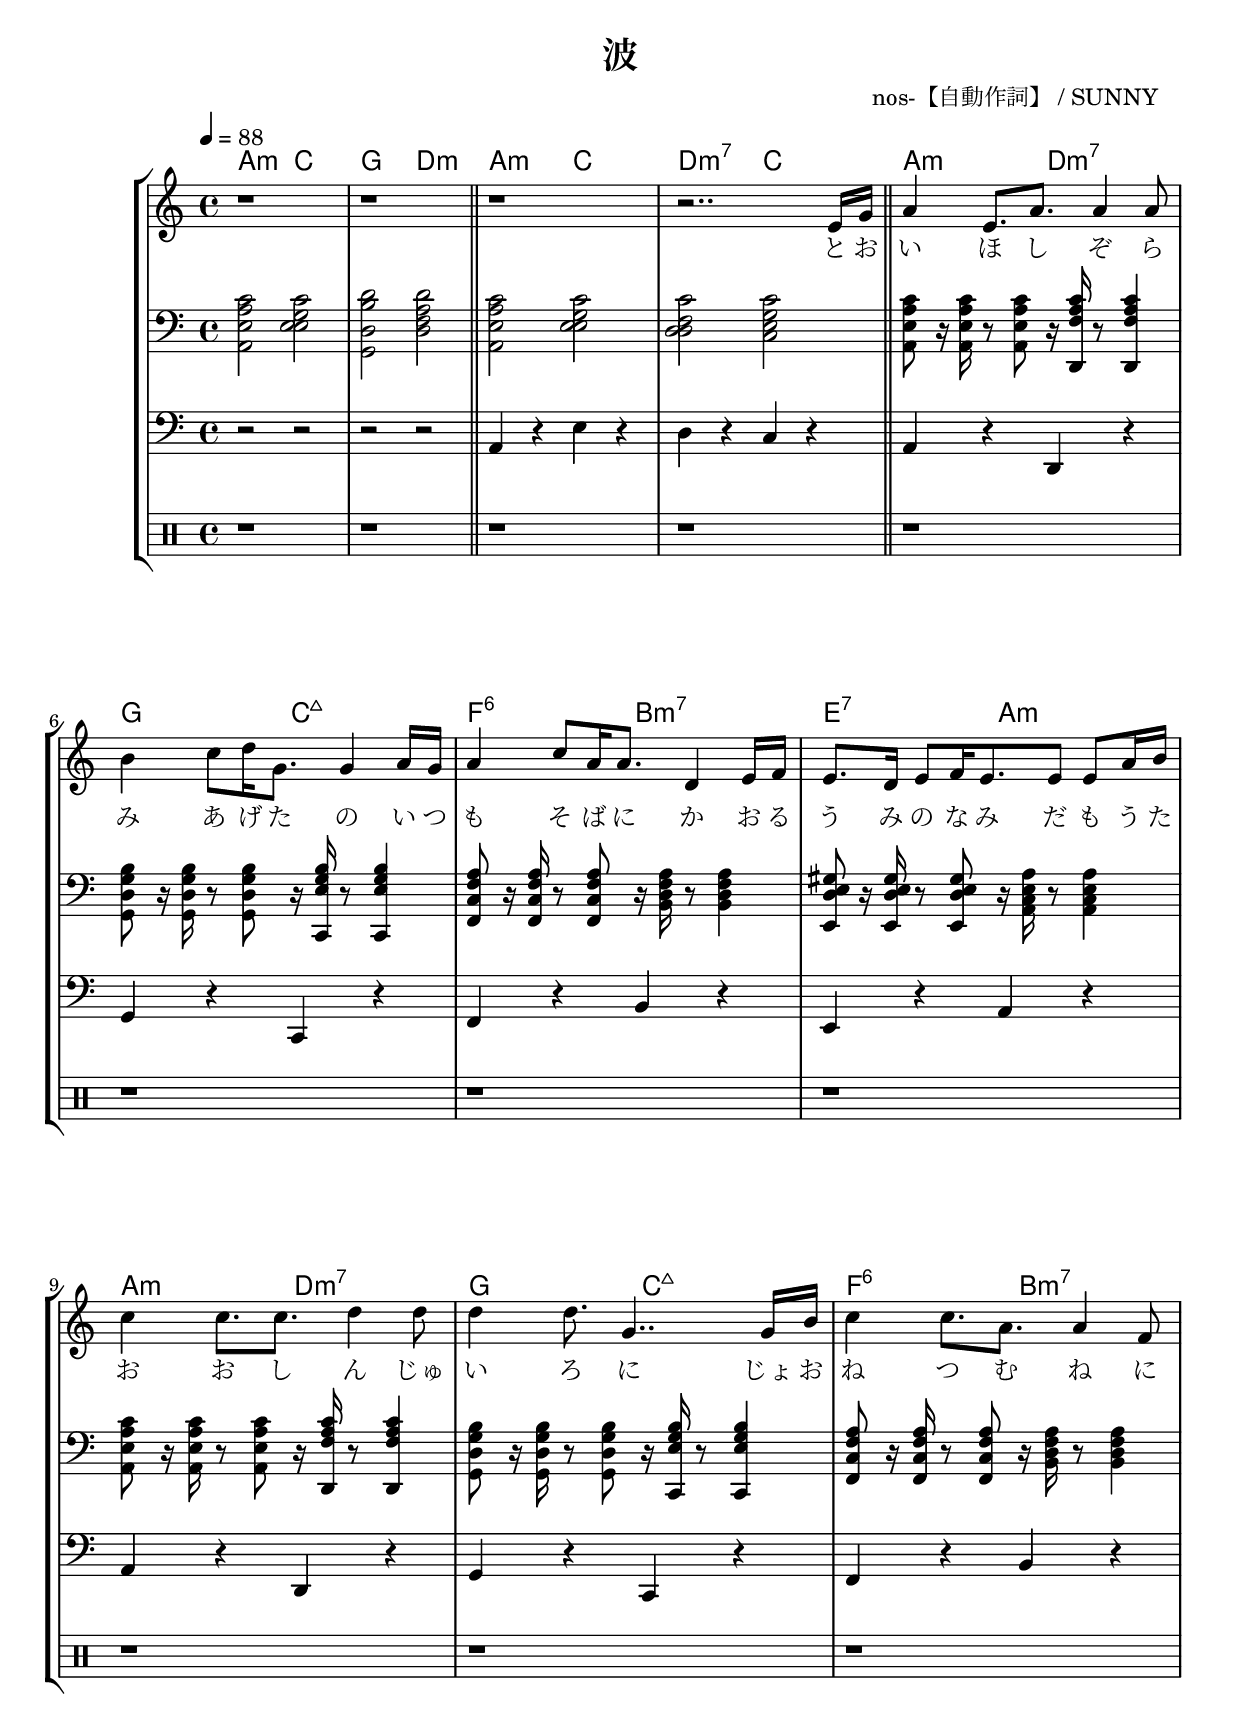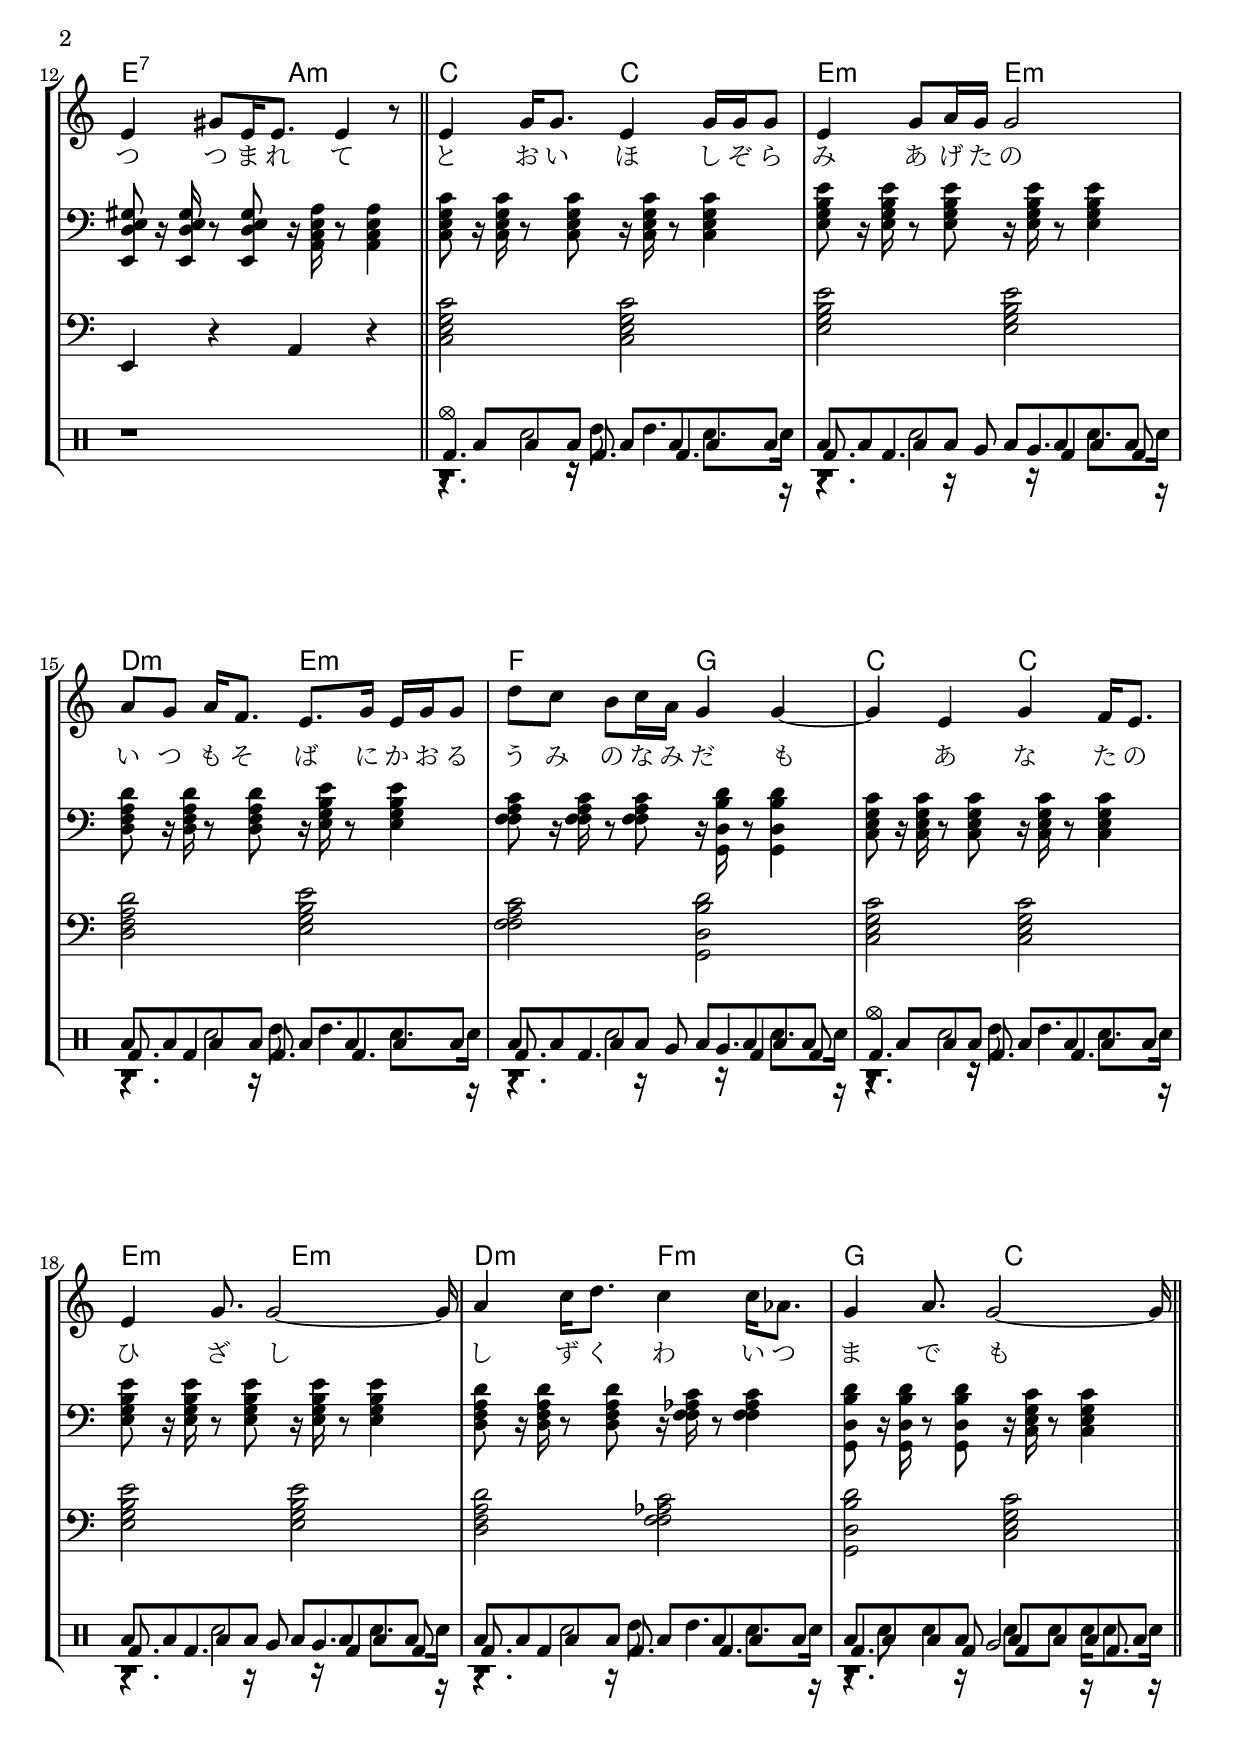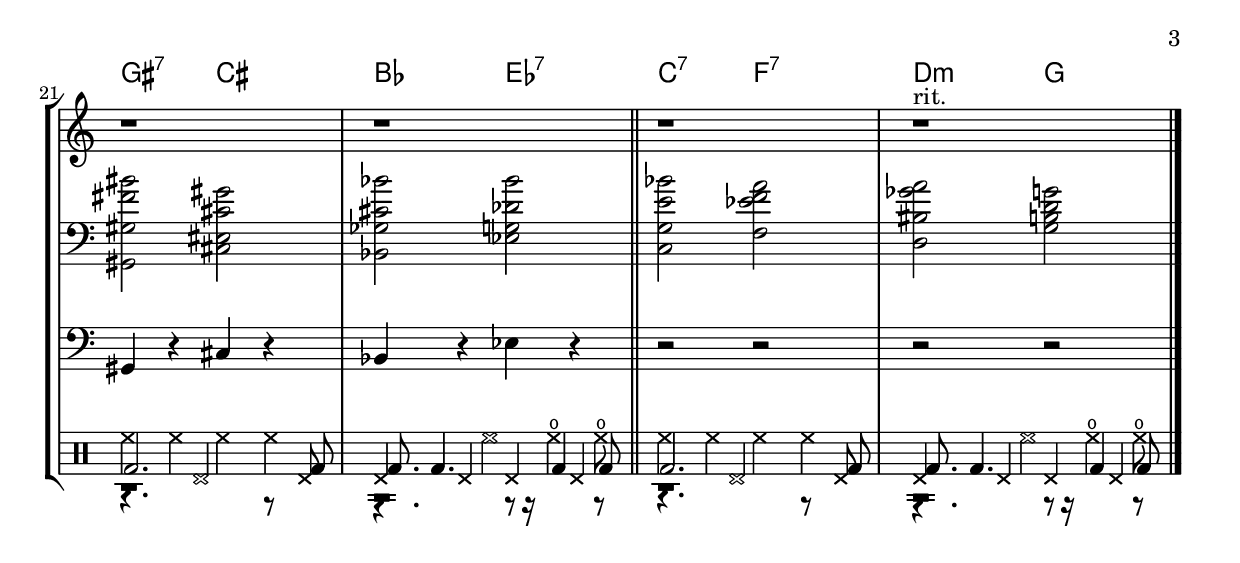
\version "2.12.1"

\header {
	title = \markup {波}
	composer = \markup \center-column {"nos-【自動作詞】 / SUNNY　"}
}

harmony = \chordmode {
	a2:m c g d:m 

	a:m c d:min7 c 

	a:m d:min7 g c:maj7 f:6 b:m7 e:7 a:m a:m d:min7 g c:maj7 f:6 b:m7 e:7 a:m 

	c c e:m e:m d:m e:m f g c c e:m e:m d:m f:m g c 

	gis:7 cis bes es:7 

	c:7 f:7 d:m g 
}

melody = {
	\key c \major
	\tempo 4 = 88
	r1 | r1   
	r1 | r2.. 
	\set Staff.midiInstrument = #"mmi0.42"
	\set Staff.midiMinimumVolume = #0.7
	\set Staff.midiMaximumVolume = #0.9
	e'16  g'16 
	a'4  e'8.  a'8.  a'4  a'8 
	b'4  c''8  d''16  g'8.  g'4  a'16  g'16 
	a'4  c''8  a'16  a'8.  d'4  e'16  f'16 
	e'8.  d'16  e'8  f'16  e'8.  e'8  e'8  a'16  b'16 
	c''4  c''8.  c''8.  d''4  d''8 
	d''4  d''8.  g'4..  g'16  b'16 
	c''4  c''8.  a'8.  a'4  f'8 
	e'4  gis'8  e'16  e'8.  e'4  	r8 	\set Staff.midiInstrument = #"mmi0.42"
	\set Staff.midiMinimumVolume = #0.7
	\set Staff.midiMaximumVolume = #0.9
	e'4  g'16  g'8.  e'4  g'16  g'16  g'8 
	e'4  g'8  a'16  g'16  g'2 
	a'8  g'8  a'16  f'8.  e'8.  g'16  e'16  g'16  g'8 
	d''8  c''8  b'8  c''16  a'16  g'4  g'4~ 
	g'4  e'4  g'4  f'16  e'8. 
	e'4  g'8.  g'2~g'16 
	a'4  c''16  d''8.  c''4  c''16  as'8. 
	g'4  a'8.  g'2~g'16
	r1 | r1   
	r1 | r1^"rit." \bar "|."
}

words = \lyricmode {
	
	
	と  お  い  ほ  し  ぞ  ら  み  あ  げ  た  の  い  つ  も  そ  ば  に  か  お  る  う  み  の  な  み  だ  も  う  た  お  お  し  ん  じゅ  い  ろ  に  じょ  お  ね  つ  む  ね  に  つ  つ  ま  れ  て  
	と  お  い  ほ  し  ぞ  ら  み  あ  げ  た  の  い  つ  も  そ  ば  に  か  お  る  う  み  の  な  み  だ  も  あ  な  た  の  ひ  ざ  し  し  ず  く  わ  い  つ  ま  で  も  
	
	
}

tempochange = {
	\tempo 4 = 88
	r1 | r1 \bar "||"
	\tempo 4 = 88
	r1 | r1 \bar "||"
	\tempo 4 = 88
	r1 | r1 | r1 | r1 | r1 | r1 | r1 | r1 \bar "||"
	\tempo 4 = 88
	r1 | r1 | r1 | r1 | r1 | r1 | r1 | r1 \bar "||"
	\tempo 4 = 88
	r1 | r1 \bar "||"
	\tempo 4 = 88
	r1 | \tempo 4 = 66 r2 \tempo 4 = 58 r2 \bar "|."
}

mainacc = {
	\clef bass
	\set Staff.midiInstrument = #"Telephone Ring"
	\set Staff.midiMinimumVolume = #0.3
	\set Staff.midiMaximumVolume = #0.6
	\key c \major
	\tempo 4 = 88
	<a, e a c'>2
	<e e g c'>2
	<g, d b d'>2
	<d f a d'>2
	\bar "||"

	\set Staff.midiInstrument = #"Seashore"
	\set Staff.midiMinimumVolume = #0.3
	\set Staff.midiMaximumVolume = #0.6
	<a, e a c'>2
	<e e g c'>2
	<d d f c'>2
	<c e g c'>2
	\bar "||"

	\set Staff.midiInstrument = #"Harmonica"
	\set Staff.midiMinimumVolume = #0.3
	\set Staff.midiMaximumVolume = #0.6
	<a, e a c'>8 r16 <a, e a c'>16 r8     <a, e a c'>8
	r16 <d, f a c'>16 r8     <d, f a c'>4
	<g, d g b>8 r16 <g, d g b>16 r8     <g, d g b>8
	r16 <c, e g b>16 r8     <c, e g b>4
	<f, c f a>8 r16 <f, c f a>16 r8     <f, c f a>8
	r16 <b, d f a>16 r8     <b, d f a>4
	<e, d e gis>8 r16 <e, d e gis>16 r8     <e, d e gis>8
	r16 <a, c e a>16 r8     <a, c e a>4
	<a, e a c'>8 r16 <a, e a c'>16 r8     <a, e a c'>8
	r16 <d, f a c'>16 r8     <d, f a c'>4
	<g, d g b>8 r16 <g, d g b>16 r8     <g, d g b>8
	r16 <c, e g b>16 r8     <c, e g b>4
	<f, c f a>8 r16 <f, c f a>16 r8     <f, c f a>8
	r16 <b, d f a>16 r8     <b, d f a>4
	<e, d e gis>8 r16 <e, d e gis>16 r8     <e, d e gis>8
	r16 <a, c e a>16 r8     <a, c e a>4
	\bar "||"

	\set Staff.midiInstrument = #"Acoustic Guitar (steel)"
	\set Staff.midiMinimumVolume = #0.3
	\set Staff.midiMaximumVolume = #0.6
	<c e g c'>8 r16 <c e g c'>16 r8     <c e g c'>8
	r16 <c e g c'>16 r8     <c e g c'>4
	<e g b e'>8 r16 <e g b e'>16 r8     <e g b e'>8
	r16 <e g b e'>16 r8     <e g b e'>4
	<d f a d'>8 r16 <d f a d'>16 r8     <d f a d'>8
	r16 <e g b e'>16 r8     <e g b e'>4
	<f f a c'>8 r16 <f f a c'>16 r8     <f f a c'>8
	r16 <g, d b d'>16 r8     <g, d b d'>4
	<c e g c'>8 r16 <c e g c'>16 r8     <c e g c'>8
	r16 <c e g c'>16 r8     <c e g c'>4
	<e g b e'>8 r16 <e g b e'>16 r8     <e g b e'>8
	r16 <e g b e'>16 r8     <e g b e'>4
	<d f a d'>8 r16 <d f a d'>16 r8     <d f a d'>8
	r16 <f f as c'>16 r8     <f f as c'>4
	<g, d b d'>8 r16 <g, d b d'>16 r8     <g, d b d'>8
	r16 <c e g c'>16 r8     <c e g c'>4
	\bar "||"

	\set Staff.midiInstrument = #"Seashore"
	\set Staff.midiMinimumVolume = #0.3
	\set Staff.midiMaximumVolume = #0.6
	<gis, gis fis' bis'>2
	<cis eis cis' gis'>2
	<bes, ges cis' bes'>2
	<es g des' bes'>2
	\bar "||"

	\set Staff.midiInstrument = #"Telephone Ring"
	\set Staff.midiMinimumVolume = #0.3
	\set Staff.midiMaximumVolume = #0.6
	<c g e' bes'>2
	<f es' f' a'>2
	<d bis ges' a'>2
	<g b d' g'>2
	\bar "|."
}

subacc = {
	\clef bass
	\set Staff.midiInstrument = #"Acoustic grand"
	\set Staff.midiMinimumVolume = #0.3
	\set Staff.midiMaximumVolume = #0.6
	\key c \major
	\tempo 4 = 88
	r2
	r2
	r2
	r2
	\bar "||"

	\set Staff.midiInstrument = #"Telephone Ring"
	\set Staff.midiMinimumVolume = #0.3
	\set Staff.midiMaximumVolume = #0.6
	a,4 r4
	e4 r4
	d4 r4
	c4 r4
	\bar "||"

	\set Staff.midiInstrument = #"Seashore"
	\set Staff.midiMinimumVolume = #0.3
	\set Staff.midiMaximumVolume = #0.6
	a,4 r4
	d,4 r4
	g,4 r4
	c,4 r4
	f,4 r4
	b,4 r4
	e,4 r4
	a,4 r4
	a,4 r4
	d,4 r4
	g,4 r4
	c,4 r4
	f,4 r4
	b,4 r4
	e,4 r4
	a,4 r4
	\bar "||"

	\set Staff.midiInstrument = #"Harmonica"
	\set Staff.midiMinimumVolume = #0.3
	\set Staff.midiMaximumVolume = #0.6
	<c e g c'>2
	<c e g c'>2
	<e g b e'>2
	<e g b e'>2
	<d f a d'>2
	<e g b e'>2
	<f f a c'>2
	<g, d b d'>2
	<c e g c'>2
	<c e g c'>2
	<e g b e'>2
	<e g b e'>2
	<d f a d'>2
	<f f as c'>2
	<g, d b d'>2
	<c e g c'>2
	\bar "||"

	\set Staff.midiInstrument = #"Telephone Ring"
	\set Staff.midiMinimumVolume = #0.3
	\set Staff.midiMaximumVolume = #0.6
	gis,4 r4
	cis4 r4
	bes,4 r4
	es4 r4
	\bar "||"

	\set Staff.midiInstrument = #"Acoustic grand"
	\set Staff.midiMinimumVolume = #0.3
	\set Staff.midiMaximumVolume = #0.6
	r2
	r2
	r2
	r2
	\bar "|."
}

percA = {
	\drummode {
	r1 |r1 \bar "||"
	r1 |r1 \bar "||"
	r1 |r1 |r1 |r1 |r1 |r1 |r1 |r1 \bar "||"
	r4 sn2 sn8. sn16  |r4 sn2 sn8. sn16  |r4 sn2 sn8. sn16  |r4 sn2 sn8. sn16  |r4 sn2 sn8. sn16  |r4 sn2 sn8. sn16  |r4 sn2 sn8. sn16  |r8 sn8 sn4 sn8 sn8 sn16 sn8 sn16  \bar "||"
	r1  |r2 r8 hho4 hho8  \bar "||"
	r1  |r2 r8 hho4 hho8  \bar "|."
	}
}

percB = {
	\drummode {
	r1 |r1 \bar "||"
	r1 |r1 \bar "||"
	r1 |r1 |r1 |r1 |r1 |r1 |r1 |r1 \bar "||"
	r4. r16 tommh8 tommh4. r16  |r1  |r4. r16 tommh8 tommh4. r16  |r1  |r4. r16 tommh8 tommh4. r16  |r1  |r4. r16 tommh8 tommh4. r16  |r1  \bar "||"
	r4. hhp2 hhp8  |hhp4 hhp4 hhp4 hhp4  \bar "||"
	r4. hhp2 hhp8  |hhp4 hhp4 hhp4 hhp4  \bar "|."
	}
}

percC = {
	\drummode {
	r1 |r1 \bar "||"
	r1 |r1 \bar "||"
	r1 |r1 |r1 |r1 |r1 |r1 |r1 |r1 \bar "||"
	r8 toml8 toml8 toml8 toml8 toml8 toml8 toml8  |toml8 toml8 toml8 toml8 toml8 toml8 toml8 toml8  |toml8 toml8 toml8 toml8 toml8 toml8 toml8 toml8  |toml8 toml8 toml8 toml8 toml8 toml8 toml8 toml8  |r8 toml8 toml8 toml8 toml8 toml8 toml8 toml8  |toml8 toml8 toml8 toml8 toml8 toml8 toml8 toml8  |toml8 toml8 toml8 toml8 toml8 toml8 toml8 toml8  |toml8 toml8 toml8 toml8 toml8 toml8 toml8 toml8  \bar "||"
	hh4 hh4 hh4 hh4  |r4. hh2 r8  \bar "||"
	hh4 hh4 hh4 hh4  |r4. hh2 r8  \bar "|."
	}
}

percD = {
	\drummode {
	r1 |r1 \bar "||"
	r1 |r1 \bar "||"
	r1 |r1 |r1 |r1 |r1 |r1 |r1 |r1 \bar "||"
	r1  |r4. r16 tomfh8 tomfh4. r16  |r1  |r4. r16 tomfh8 tomfh4. r16  |r1  |r4. r16 tomfh8 tomfh4. r16  |r1  |r4. r16 tomfh2 r16  \bar "||"
	bd2. r8 bd8  |bd8. bd4. r16 bd4 bd8  \bar "||"
	bd2. r8 bd8  |bd8. bd4. r16 bd4 bd8  \bar "|."
	}
}

percE = {
	\drummode {
	r1 |r1 \bar "||"
	r1 |r1 \bar "||"
	r1 |r1 |r1 |r1 |r1 |r1 |r1 |r1 \bar "||"
	bd4. r16 bd8. bd4.  |bd8. bd4. r16 bd4 bd8  |bd8. bd4 bd8. bd4.  |bd8. bd4. r16 bd4 bd8  |bd4. r16 bd8. bd4.  |bd8. bd4. r16 bd4 bd8  |bd8. bd4 bd8. bd4.  |bd4. bd8 bd4 r16 bd8.  \bar "||"
	r1 | r1 \bar "||"
	r1 | r1 \bar "|."
	}
}

percF = {
	\drummode {
	r1 | r1 \bar "||"
	r1 | r1 \bar "||"
	r1 | r1 | r1 | r1 | r1 | r1 | r1 | r1 \bar "||"
	cymc1  |r1 |r1 |r1 |cymc1  |r1 |r1 |r1 \bar "||"
	r1 | r1 \bar "||"
	r1 | r1 \bar "|."
	}
}

\score {
	<<
		\new StaffGroup <<
			\new ChordNames {\harmony}
			\new Voice = "melody" {\melody}
			\new Lyrics \lyricsto "melody" \words
			\new Staff = "mainacc" {\mainacc}
			\new Staff = "subacc" {\subacc}
			\new DrumStaff <<
				\new DrumVoice {\percA}
				\new DrumVoice {\percB}
				\new DrumVoice {\percC}
				\new DrumVoice {\percD}
				\new DrumVoice {\percE}
				\new DrumVoice {\percF}
			>>
		>>
	>>
	\layout { }
}
